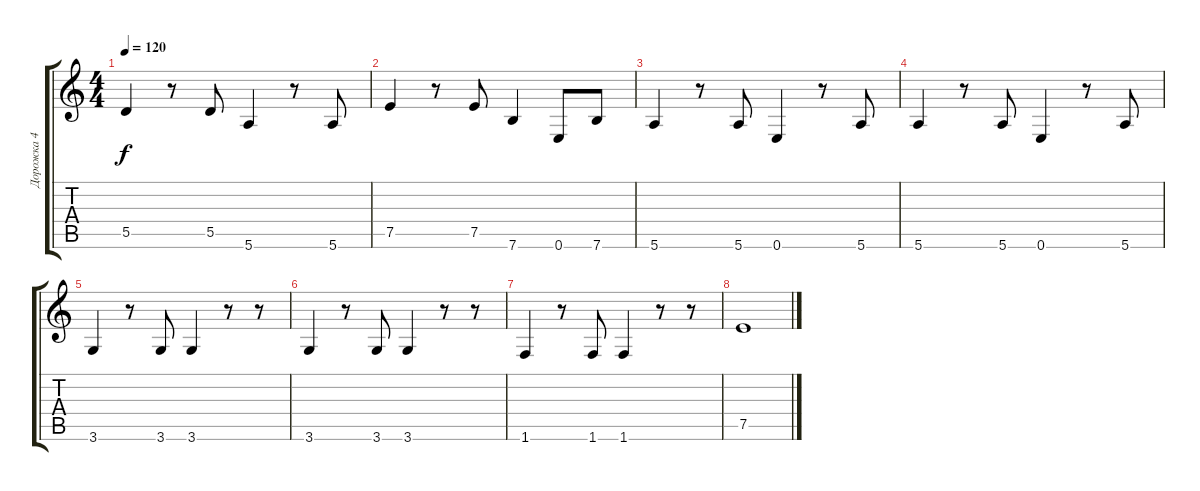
\track ("Дорожка 4" "Дорожка 4") {instrument electricbassfinger}
\staff {score tabs}
\tuning (E4 B3 G3 D3 A2 E2) {hide}
\ts (4 4)
\tempo 120
\clef g2
\ks c
5.5.4{dy f} r.8 5.5.8 5.6.4 r.8 5.6.8 |
7.5.4 r.8 7.5.8 7.6.4 0.6.8 7.6.8 |
5.6.4 r.8 5.6.8 0.6.4 r.8 5.6.8 |
5.6.4 r.8 5.6.8 0.6.4 r.8 5.6.8 |
3.6.4 r.8 3.6.8 3.6.4 r.8 r.8 |
3.6.4 r.8 3.6.8 3.6.4 r.8 r.8 |
1.6.4 r.8 1.6.8 1.6.4 r.8 r.8 |
7.5.1
